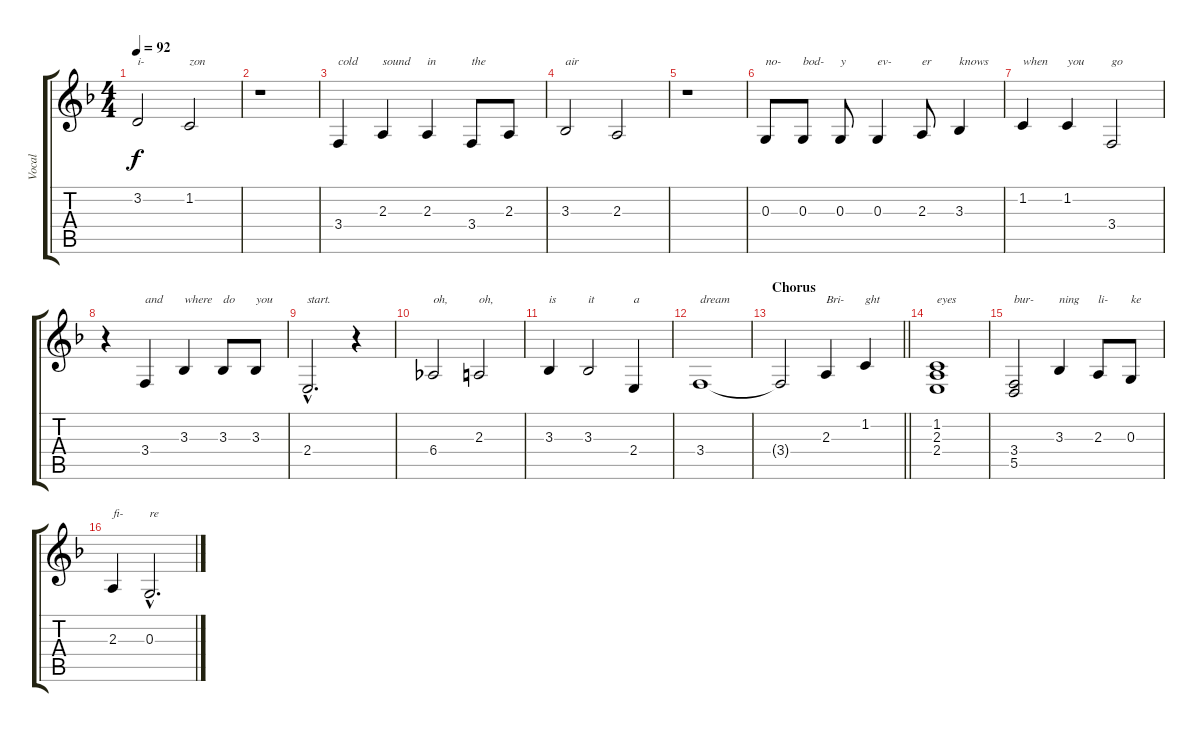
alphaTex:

\track ("Vocal" "Vocal") {instrument lead6voice}
\staff {score tabs}
\tuning (E4 B3 G3 D3 A2 E2) {hide}
\ts (4 4)
\tempo 92
\clef g2
\ks f
3.2.2{txt "i-" dy f} 1.2.2{txt "zon"} |
r.1 |
3.4.4{txt "cold"} 2.3.4{txt "sound"} 2.3.4{txt "in"} 3.4.8{txt "the"} 2.3.8 |
3.3.2{txt "air"} 2.3.2 |
r.1 |
0.3.8{txt "no-"} 0.3.8{txt "bod-"} 0.3.8{txt "y"} 0.3.4{txt "ev-"} 2.3.8{txt "er"} 3.3.4{txt "knows"} |
1.2.4{txt "when"} 1.2.4{txt "you"} 3.4.2{txt "go"} |
r.4 3.4.4{txt "and"} 3.3.4{txt "where"} 3.3.8{txt "do"} 3.3.8{txt "you"} |
2.4{hac}.2{d txt "start."} r.4 |
6.4.2{txt "oh,"} 2.3.2{txt "oh,"} |
3.3.4{txt "is"} 3.3.2{txt "it"} 2.4.4{txt "a"} |
3.4.1{txt "dream"} |
\section ("" "Chorus")
\barLineRight lightlight
3.4{t}.2 2.3.4{txt "Bri-"} 1.2.4{txt "ght"} |
(1.2 2.3 2.4).1{txt "eyes"} |
(3.4 5.5).2{txt "bur-"} 3.3.4{txt "ning"} 2.3.8{txt "li-"} 0.3.8{txt "ke"} |
2.3.4{txt "fi-"} 0.3{hac}.2{d txt "re"}
